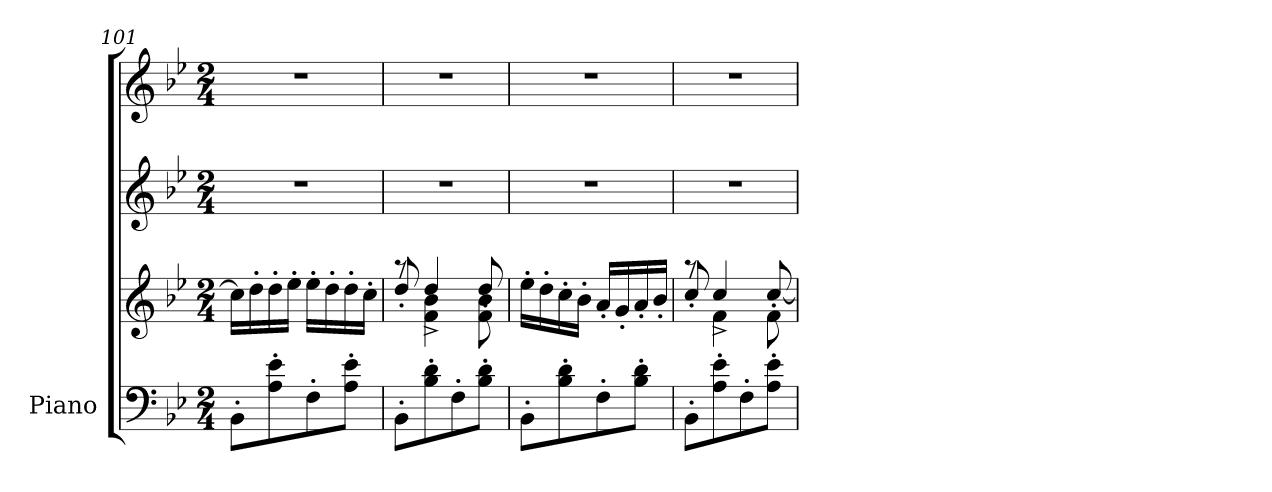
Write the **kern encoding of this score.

**kern	**kern	**kern	**kern
*part1	*part1	*part1	*part1
*staff4	*staff3	*staff2	*staff1
*I"Piano	*	*	*
*I'Pno.	*	*	*
!!LO:LB:g=z
*clefF4	*clefG2	*clefG2	*clefG2
*k[b-e-]	*k[b-e-]	*k[b-e-]	*k[b-e-]
*M2/4	*M2/4	*M2/4	*M2/4
=101	=101	=101	=101
8BB-'\L	16cc\LL]	2r	2r
.	16dd'\	.	.
8A\' 8e-\'	16dd'\	.	.
.	16ee-'\JJ	.	.
8F'\	16ee-'\LL	.	.
.	16dd'\	.	.
8A\' 8e-\'J	16dd'\	.	.
.	16cc'\JJ	.	.
=102	=102	=102	=102
*	*^	*	*
8BB-'\L	8r	8dd'/	2r	2r
8B-\' 8d\'	4f\ 4b-\	4dd^/	.	.
8F'\	.	.	.	.
8B-\' 8d\'J	8f\ 8b-\	8dd'/	.	.
*	*v	*v	*	*
=103	=103	=103	=103
8BB-'\L	16ee-'\LL	2r	2r
.	16dd'\	.	.
8B-\' 8d\'	16cc'\	.	.
.	16b-'\JJ	.	.
8F'\	16a'/LL	.	.
.	16g'/	.	.
8B-\' 8d\'J	16a'/	.	.
.	16b-'/JJ	.	.
=104	=104	=104	=104
*	*^	*	*
8BB-'\L	8r	8cc'/	2r	2r
8A\' 8e-\'	4f\	4cc^/	.	.
8F'\	.	.	.	.
8A\' 8e-\'J	8f\	[8cc'/	.	.
*	*v	*v	*	*
=	=	=	=
*-	*-	*-	*-
